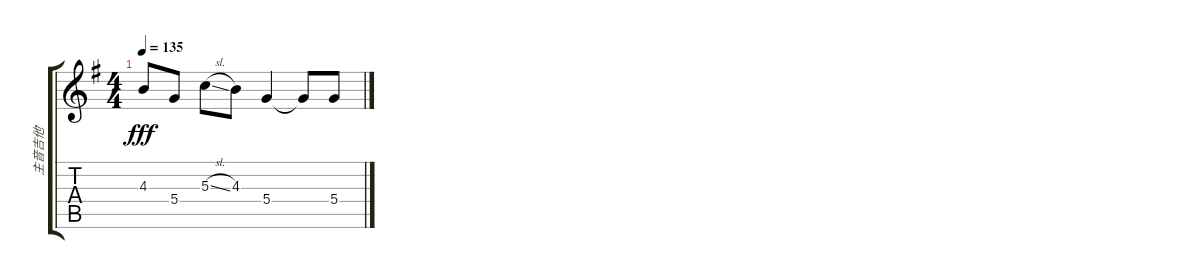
\track ("主音吉他'" "主音吉他'") {instrument overdrivenguitar}
\staff {score tabs}
\tuning (E4 B3 G3 D3 A2 E2) {hide}
\ts (4 4)
\tempo 135
\clef g2
\ks g
4.3.8{dy fff} 5.4.8 5.3{sl}.8 4.3.8 5.4.4 5.4{t}.8 5.4.8
